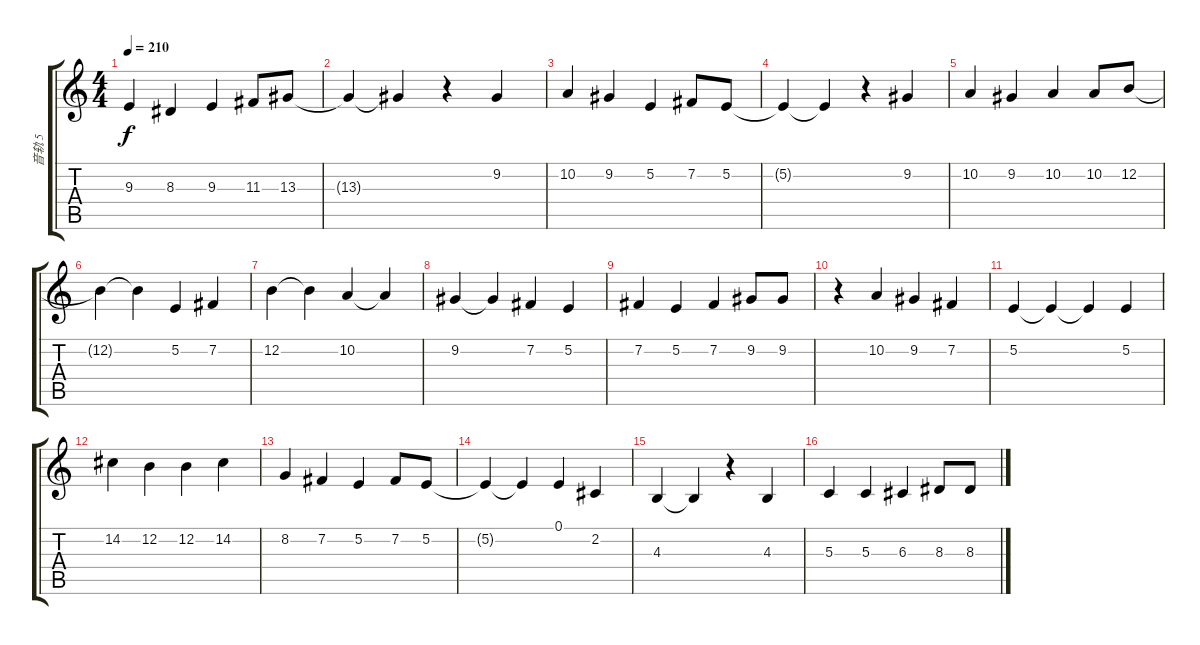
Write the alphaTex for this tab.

\track ("音轨 5" "音轨 5") {instrument reedorgan}
\staff {score tabs}
\tuning (E4 B3 G3 D3 A2 E2) {hide}
\ts (4 4)
\tempo 210
\clef g2
\ks c
9.3.4{dy f} 8.3.4 9.3.4 11.3.8 13.3.8 |
13.3{t}.4 13.3{t}.4 r.4 9.2.4 |
10.2.4 9.2.4 5.2.4 7.2.8 5.2.8 |
5.2{t}.4 5.2{t}.4 r.4 9.2.4 |
10.2.4 9.2.4 10.2.4 10.2.8 12.2.8 |
12.2{t}.4 12.2{t}.4 5.2.4 7.2.4 |
12.2.4 12.2{t}.4 10.2.4 10.2{t}.4 |
9.2.4 9.2{t}.4 7.2.4 5.2.4 |
7.2.4 5.2.4 7.2.4 9.2.8 9.2.8 |
r.4 10.2.4 9.2.4 7.2.4 |
5.2.4 5.2{t}.4 5.2{t}.4 5.2.4 |
14.2.4 12.2.4 12.2.4 14.2.4 |
8.2.4 7.2.4 5.2.4 7.2.8 5.2.8 |
5.2{t}.4 5.2{t}.4 0.1.4 2.2.4 |
4.3.4 4.3{t}.4 r.4 4.3.4 |
5.3.4 5.3.4 6.3.4 8.3.8 8.3.8
